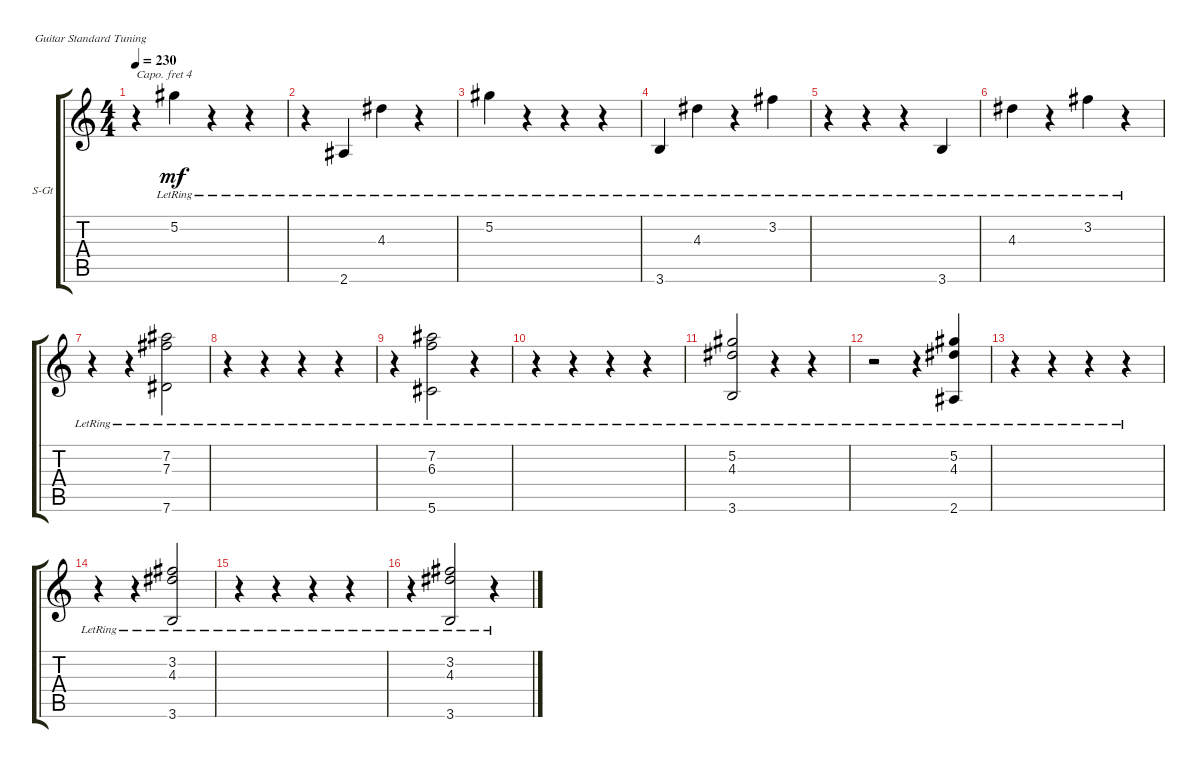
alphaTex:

\defaultSystemsLayout 4
\bracketExtendMode groupsimilarinstruments
\firstSystemTrackNameOrientation horizontal
\otherSystemsTrackNameOrientation horizontal
\track ("Gibson EJ-200 (Matthew)" "S-Gt") {instrument acousticguitarsteel}
\staff {score tabs}
\capo 4
\tuning (E4 B3 G3 D3 A2 E2)
\ts (4 4)
\tempo 230
\clef g2
\ks c
r.4{dy mf} 5.2{lr}.4 r.4 r.4 |
r.4 2.6{lr}.4 4.3{lr}.4 r.4 |
5.2{lr}.4 r.4 r.4 r.4 |
3.6{lr}.4 4.3{lr}.4 r.4 3.2{lr}.4 |
r.4 r.4 r.4 3.6{lr}.4 |
4.3{lr}.4 r.4 3.2{lr}.4 r.4 |
r.4 r.4 (7.6{lr} 7.3{lr} 7.2{lr}).2 |
r.4 r.4 r.4 r.4 |
r.4 (5.6{lr} 6.3{lr} 7.2{lr}).2 r.4 |
r.4 r.4 r.4 r.4 |
(3.6{lr} 4.3{lr} 5.2{lr}).2 r.4 r.4 |
r.2 r.4 (2.6{lr} 4.3{lr} 5.2{lr}).4 |
r.4 r.4 r.4 r.4 |
r.4 r.4 (3.6{lr} 4.3{lr} 3.2{lr}).2 |
r.4 r.4 r.4 r.4 |
r.4 (3.6{lr} 4.3{lr} 3.2{lr}).2 r.4
